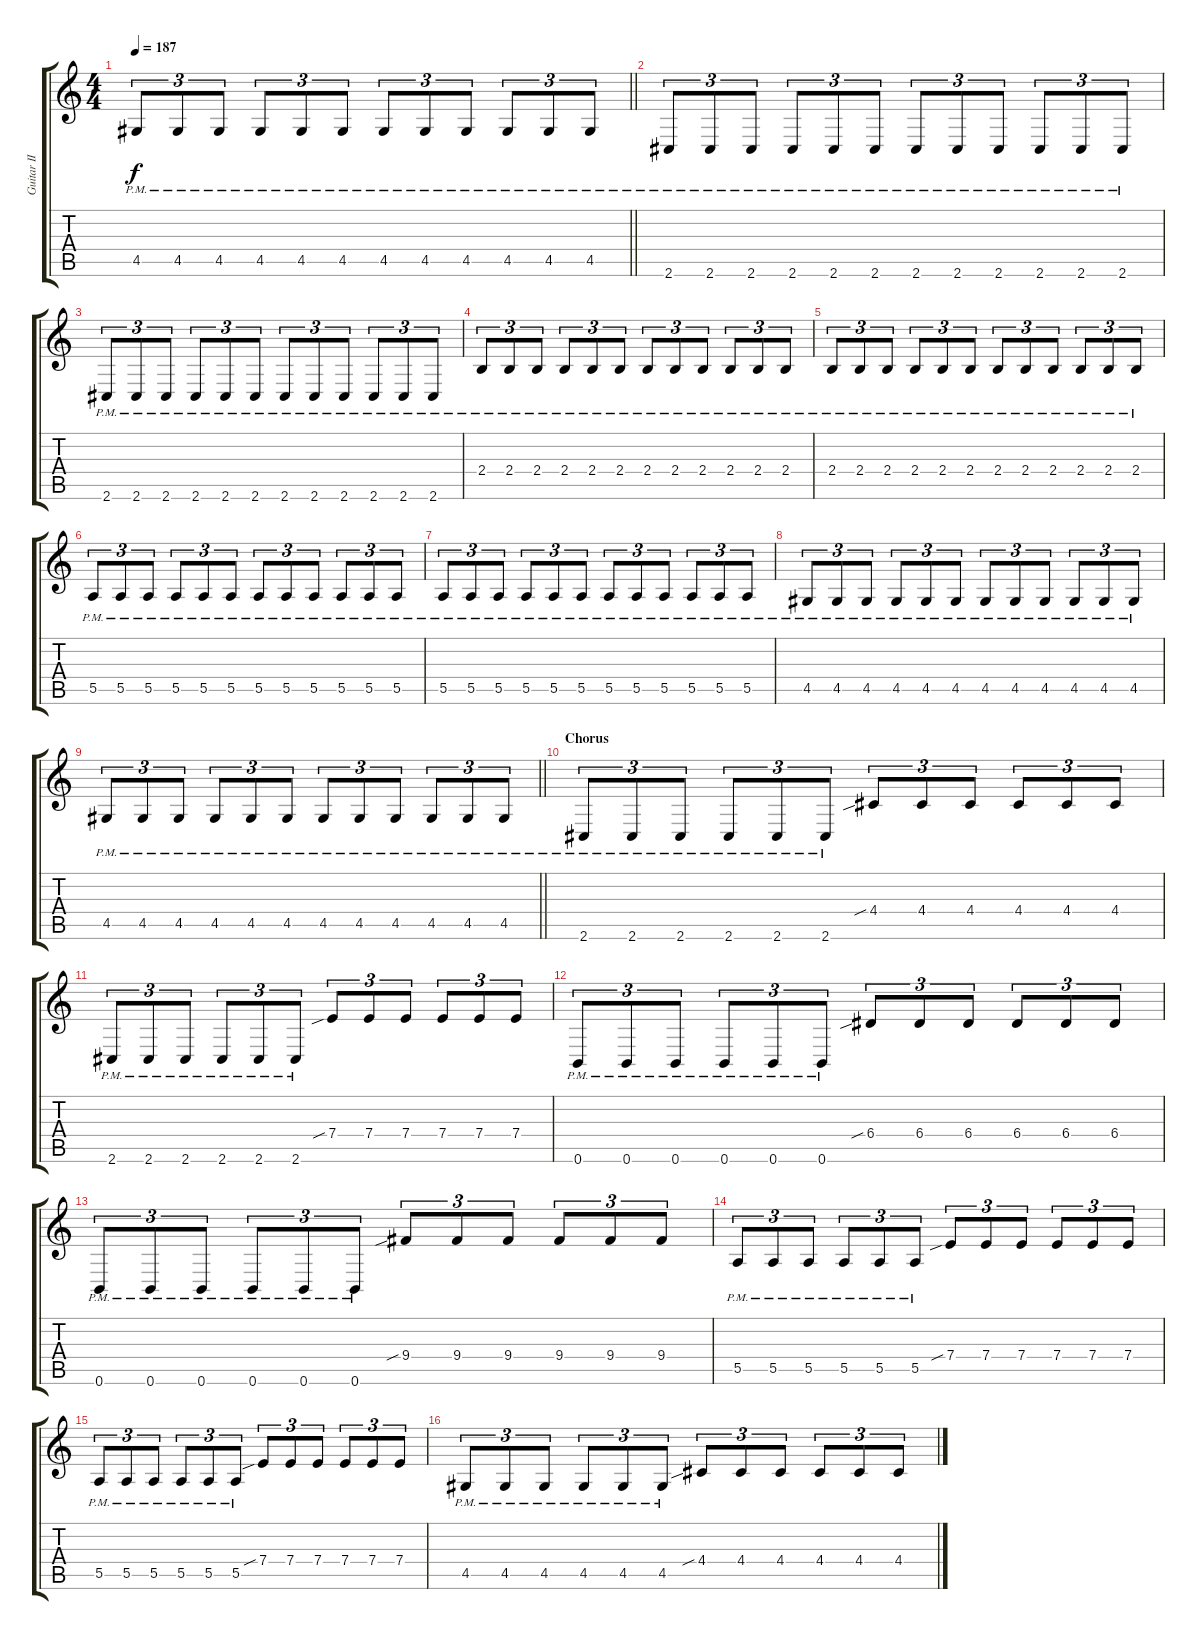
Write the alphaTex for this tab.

\track ("Guitar II" "Guitar II") {instrument distortionguitar}
\staff {score tabs}
\tuning (B3 Gb3 D3 A2 E2 B1) {hide}
\ts (4 4)
\tempo 187
\clef g2
\barLineRight lightlight
\ks c
4.5{pm}.8{tu (3 2) dy f} 4.5{pm}.8{tu (3 2)} 4.5{pm}.8{tu (3 2)} 4.5{pm}.8{tu (3 2)} 4.5{pm}.8{tu (3 2)} 4.5{pm}.8{tu (3 2)} 4.5{pm}.8{tu (3 2)} 4.5{pm}.8{tu (3 2)} 4.5{pm}.8{tu (3 2)} 4.5{pm}.8{tu (3 2)} 4.5{pm}.8{tu (3 2)} 4.5{pm}.8{tu (3 2)} |
\section ("" "")
2.6{pm}.8{tu (3 2)} 2.6{pm}.8{tu (3 2)} 2.6{pm}.8{tu (3 2)} 2.6{pm}.8{tu (3 2)} 2.6{pm}.8{tu (3 2)} 2.6{pm}.8{tu (3 2)} 2.6{pm}.8{tu (3 2)} 2.6{pm}.8{tu (3 2)} 2.6{pm}.8{tu (3 2)} 2.6{pm}.8{tu (3 2)} 2.6{pm}.8{tu (3 2)} 2.6{pm}.8{tu (3 2)} |
2.6{pm}.8{tu (3 2)} 2.6{pm}.8{tu (3 2)} 2.6{pm}.8{tu (3 2)} 2.6{pm}.8{tu (3 2)} 2.6{pm}.8{tu (3 2)} 2.6{pm}.8{tu (3 2)} 2.6{pm}.8{tu (3 2)} 2.6{pm}.8{tu (3 2)} 2.6{pm}.8{tu (3 2)} 2.6{pm}.8{tu (3 2)} 2.6{pm}.8{tu (3 2)} 2.6{pm}.8{tu (3 2)} |
2.4{pm}.8{tu (3 2)} 2.4{pm}.8{tu (3 2)} 2.4{pm}.8{tu (3 2)} 2.4{pm}.8{tu (3 2)} 2.4{pm}.8{tu (3 2)} 2.4{pm}.8{tu (3 2)} 2.4{pm}.8{tu (3 2)} 2.4{pm}.8{tu (3 2)} 2.4{pm}.8{tu (3 2)} 2.4{pm}.8{tu (3 2)} 2.4{pm}.8{tu (3 2)} 2.4{pm}.8{tu (3 2)} |
2.4{pm}.8{tu (3 2)} 2.4{pm}.8{tu (3 2)} 2.4{pm}.8{tu (3 2)} 2.4{pm}.8{tu (3 2)} 2.4{pm}.8{tu (3 2)} 2.4{pm}.8{tu (3 2)} 2.4{pm}.8{tu (3 2)} 2.4{pm}.8{tu (3 2)} 2.4{pm}.8{tu (3 2)} 2.4{pm}.8{tu (3 2)} 2.4{pm}.8{tu (3 2)} 2.4{pm}.8{tu (3 2)} |
5.5{pm}.8{tu (3 2)} 5.5{pm}.8{tu (3 2)} 5.5{pm}.8{tu (3 2)} 5.5{pm}.8{tu (3 2)} 5.5{pm}.8{tu (3 2)} 5.5{pm}.8{tu (3 2)} 5.5{pm}.8{tu (3 2)} 5.5{pm}.8{tu (3 2)} 5.5{pm}.8{tu (3 2)} 5.5{pm}.8{tu (3 2)} 5.5{pm}.8{tu (3 2)} 5.5{pm}.8{tu (3 2)} |
5.5{pm}.8{tu (3 2)} 5.5{pm}.8{tu (3 2)} 5.5{pm}.8{tu (3 2)} 5.5{pm}.8{tu (3 2)} 5.5{pm}.8{tu (3 2)} 5.5{pm}.8{tu (3 2)} 5.5{pm}.8{tu (3 2)} 5.5{pm}.8{tu (3 2)} 5.5{pm}.8{tu (3 2)} 5.5{pm}.8{tu (3 2)} 5.5{pm}.8{tu (3 2)} 5.5{pm}.8{tu (3 2)} |
4.5{pm}.8{tu (3 2)} 4.5{pm}.8{tu (3 2)} 4.5{pm}.8{tu (3 2)} 4.5{pm}.8{tu (3 2)} 4.5{pm}.8{tu (3 2)} 4.5{pm}.8{tu (3 2)} 4.5{pm}.8{tu (3 2)} 4.5{pm}.8{tu (3 2)} 4.5{pm}.8{tu (3 2)} 4.5{pm}.8{tu (3 2)} 4.5{pm}.8{tu (3 2)} 4.5{pm}.8{tu (3 2)} |
\barLineRight lightlight
4.5{pm}.8{tu (3 2)} 4.5{pm}.8{tu (3 2)} 4.5{pm}.8{tu (3 2)} 4.5{pm}.8{tu (3 2)} 4.5{pm}.8{tu (3 2)} 4.5{pm}.8{tu (3 2)} 4.5{pm}.8{tu (3 2)} 4.5{pm}.8{tu (3 2)} 4.5{pm}.8{tu (3 2)} 4.5{pm}.8{tu (3 2)} 4.5{pm}.8{tu (3 2)} 4.5{pm}.8{tu (3 2)} |
\section ("" "Chorus")
2.6{pm}.8{tu (3 2)} 2.6{pm}.8{tu (3 2)} 2.6{pm}.8{tu (3 2)} 2.6{pm}.8{tu (3 2)} 2.6{pm}.8{tu (3 2)} 2.6{pm}.8{tu (3 2)} 4.4{sib}.8{tu (3 2)} 4.4.8{tu (3 2)} 4.4.8{tu (3 2)} 4.4.8{tu (3 2)} 4.4.8{tu (3 2)} 4.4.8{tu (3 2)} |
2.6{pm}.8{tu (3 2)} 2.6{pm}.8{tu (3 2)} 2.6{pm}.8{tu (3 2)} 2.6{pm}.8{tu (3 2)} 2.6{pm}.8{tu (3 2)} 2.6{pm}.8{tu (3 2)} 7.4{sib}.8{tu (3 2)} 7.4.8{tu (3 2)} 7.4.8{tu (3 2)} 7.4.8{tu (3 2)} 7.4.8{tu (3 2)} 7.4.8{tu (3 2)} |
0.6{pm}.8{tu (3 2)} 0.6{pm}.8{tu (3 2)} 0.6{pm}.8{tu (3 2)} 0.6{pm}.8{tu (3 2)} 0.6{pm}.8{tu (3 2)} 0.6{pm}.8{tu (3 2)} 6.4{sib}.8{tu (3 2)} 6.4.8{tu (3 2)} 6.4.8{tu (3 2)} 6.4.8{tu (3 2)} 6.4.8{tu (3 2)} 6.4.8{tu (3 2)} |
0.6{pm}.8{tu (3 2)} 0.6{pm}.8{tu (3 2)} 0.6{pm}.8{tu (3 2)} 0.6{pm}.8{tu (3 2)} 0.6{pm}.8{tu (3 2)} 0.6{pm}.8{tu (3 2)} 9.4{sib}.8{tu (3 2)} 9.4.8{tu (3 2)} 9.4.8{tu (3 2)} 9.4.8{tu (3 2)} 9.4.8{tu (3 2)} 9.4.8{tu (3 2)} |
5.5{pm}.8{tu (3 2)} 5.5{pm}.8{tu (3 2)} 5.5{pm}.8{tu (3 2)} 5.5{pm}.8{tu (3 2)} 5.5{pm}.8{tu (3 2)} 5.5{pm}.8{tu (3 2)} 7.4{sib}.8{tu (3 2)} 7.4.8{tu (3 2)} 7.4.8{tu (3 2)} 7.4.8{tu (3 2)} 7.4.8{tu (3 2)} 7.4.8{tu (3 2)} |
5.5{pm}.8{tu (3 2)} 5.5{pm}.8{tu (3 2)} 5.5{pm}.8{tu (3 2)} 5.5{pm}.8{tu (3 2)} 5.5{pm}.8{tu (3 2)} 5.5{pm}.8{tu (3 2)} 7.4{sib}.8{tu (3 2)} 7.4.8{tu (3 2)} 7.4.8{tu (3 2)} 7.4.8{tu (3 2)} 7.4.8{tu (3 2)} 7.4.8{tu (3 2)} |
4.5{pm}.8{tu (3 2)} 4.5{pm}.8{tu (3 2)} 4.5{pm}.8{tu (3 2)} 4.5{pm}.8{tu (3 2)} 4.5{pm}.8{tu (3 2)} 4.5{pm}.8{tu (3 2)} 4.4{sib}.8{tu (3 2)} 4.4.8{tu (3 2)} 4.4.8{tu (3 2)} 4.4.8{tu (3 2)} 4.4.8{tu (3 2)} 4.4.8{tu (3 2)}
